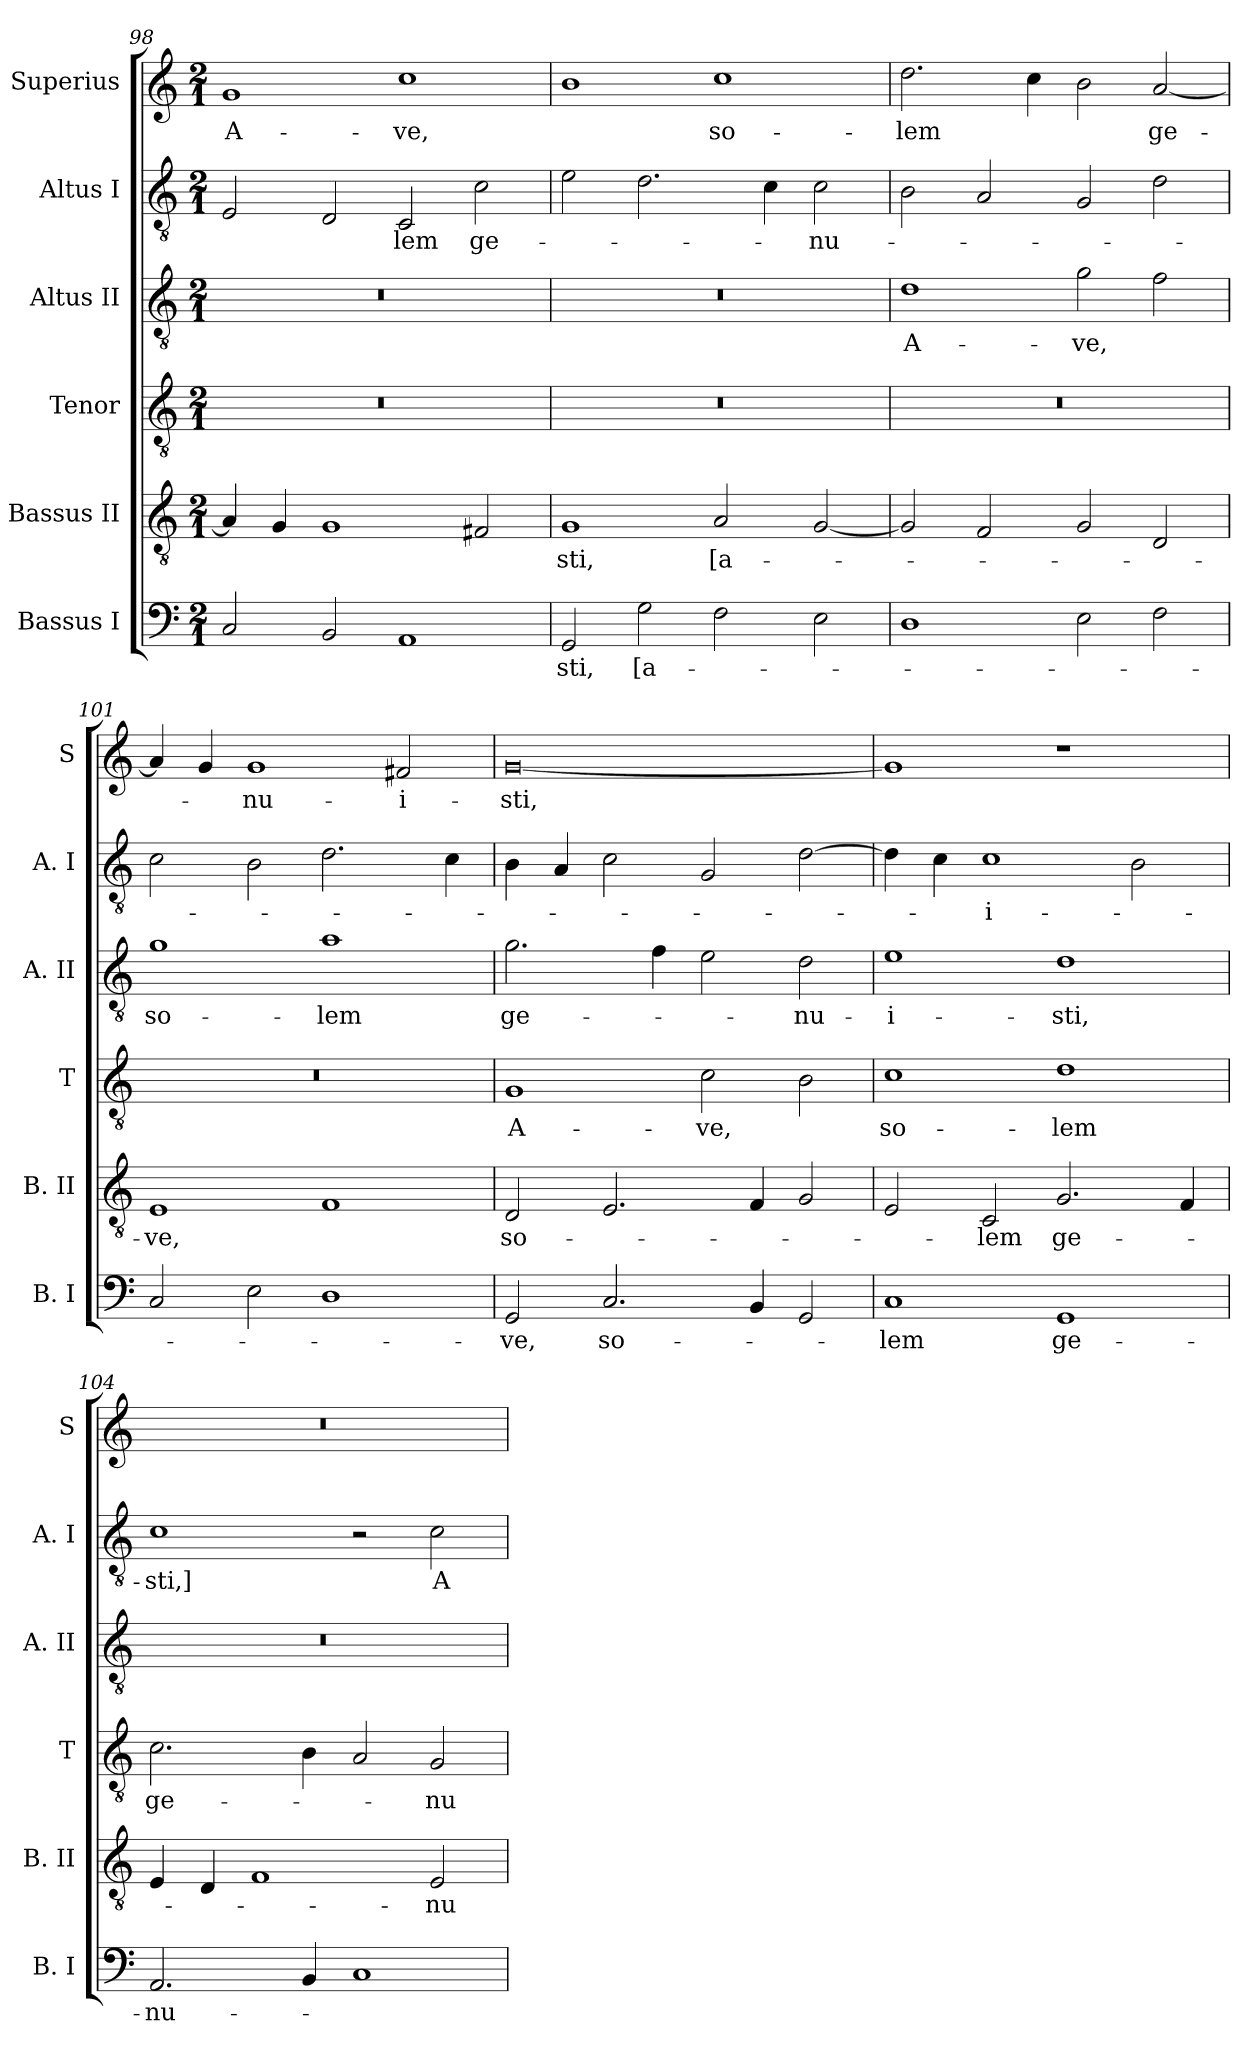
**kern	**text	**kern	**text	**kern	**text	**kern	**text	**kern	**text	**kern	**text
*part6	*part6	*part5	*part5	*part4	*part4	*part3	*part3	*part2	*part2	*part1	*part1
*staff6	*staff6	*staff5	*staff5	*staff4	*staff4	*staff3	*staff3	*staff2	*staff2	*staff1	*staff1
*I"Bassus I	*	*I"Bassus II	*	*I"Tenor	*	*I"Altus II	*	*I"Altus I	*	*I"Superius	*
*I'B. I	*	*I'B. II	*	*I'T	*	*I'A. II	*	*I'A. I	*	*I'S	*
*clefF4	*	*clefGv2	*	*clefGv2	*	*clefGv2	*	*clefGv2	*	*clefG2	*
*k[]	*	*k[]	*	*k[]	*	*k[]	*	*k[]	*	*k[]	*
*C:	*	*C:	*	*C:	*	*C:	*	*C:	*	*C:	*
*M2/1	*	*M2/1	*	*M2/1	*	*M2/1	*	*M2/1	*	*M2/1	*
=98	=98	=98	=98	=98	=98	=98	=98	=98	=98	=98	=98
2C	.	4A]	.	0r	.	0r	.	2E	.	1g	A-
.	.	4G	.	.	.	.	.	.	.	.	.
2BB	.	1G	.	.	.	.	.	2D	.	.	.
1AA	.	.	.	.	.	.	.	2C	-lem	1cc	-ve,
.	.	2F#X	.	.	.	.	.	2c	ge-	.	.
=99	=99	=99	=99	=99	=99	=99	=99	=99	=99	=99	=99
2GG	-sti,	1G	-sti,	0r	.	0r	.	2e	.	1b	.
2G	[a-	.	.	.	.	.	.	2.d	.	.	.
2F	.	2A	[a-	.	.	.	.	.	.	1cc	so-
.	.	.	.	.	.	.	.	4c	.	.	.
2E	.	[2G	.	.	.	.	.	2c	-nu-	.	.
=100	=100	=100	=100	=100	=100	=100	=100	=100	=100	=100	=100
1D	.	2G]	.	0r	.	1d	A-	2B	.	2.dd	-lem
.	.	2F	.	.	.	.	.	2A	.	.	.
.	.	.	.	.	.	.	.	.	.	4cc	.
2E	.	2G	.	.	.	2g	-ve,	2G	.	2b	.
2F	.	2D	.	.	.	2f	.	2d	.	[2a	ge-
=101	=101	=101	=101	=101	=101	=101	=101	=101	=101	=101	=101
2C	.	1E	-ve,	0r	.	1g	so-	2c	.	4a]	.
.	.	.	.	.	.	.	.	.	.	4g	.
2E	.	.	.	.	.	.	.	2B	.	1g	-nu-
1D	.	1F	.	.	.	1a	-lem	2.d	.	.	.
.	.	.	.	.	.	.	.	.	.	2f#X	-i-
.	.	.	.	.	.	.	.	4c	.	.	.
=102	=102	=102	=102	=102	=102	=102	=102	=102	=102	=102	=102
2GG	-ve,	2D	so-	1G	A-	2.g	ge-	4B	.	[0g	-sti,
.	.	.	.	.	.	.	.	4A	.	.	.
2.C	so-	2.E	.	.	.	.	.	2c	.	.	.
.	.	.	.	.	.	4f	.	.	.	.	.
.	.	.	.	2c	-ve,	2e	.	2G	.	.	.
4BB	.	4F	.	.	.	.	.	.	.	.	.
2GG	.	2G	.	2B	.	2d	-nu-	[2d	.	.	.
=103	=103	=103	=103	=103	=103	=103	=103	=103	=103	=103	=103
1C	-lem	2E	.	1c	so-	1e	-i-	4d]	.	1g]	.
.	.	.	.	.	.	.	.	4c	.	.	.
.	.	2C	-lem	.	.	.	.	1c	-i-	.	.
1GG	ge-	2.G	ge-	1d	-lem	1d	-sti,	.	.	1r	.
.	.	.	.	.	.	.	.	2B	.	.	.
.	.	4F	.	.	.	.	.	.	.	.	.
=104	=104	=104	=104	=104	=104	=104	=104	=104	=104	=104	=104
2.AA	-nu-	4E	.	2.c	ge-	0r	.	1c	-sti,]	0r	.
.	.	4D	.	.	.	.	.	.	.	.	.
.	.	1F	.	.	.	.	.	.	.	.	.
4BB	.	.	.	4B	.	.	.	.	.	.	.
1C	.	.	.	2A	.	.	.	2r	.	.	.
.	.	2E	-nu-	2G	-nu-	.	.	2c	A-	.	.
=	=	=	=	=	=	=	=	=	=	=	=
*-	*-	*-	*-	*-	*-	*-	*-	*-	*-	*-	*-
